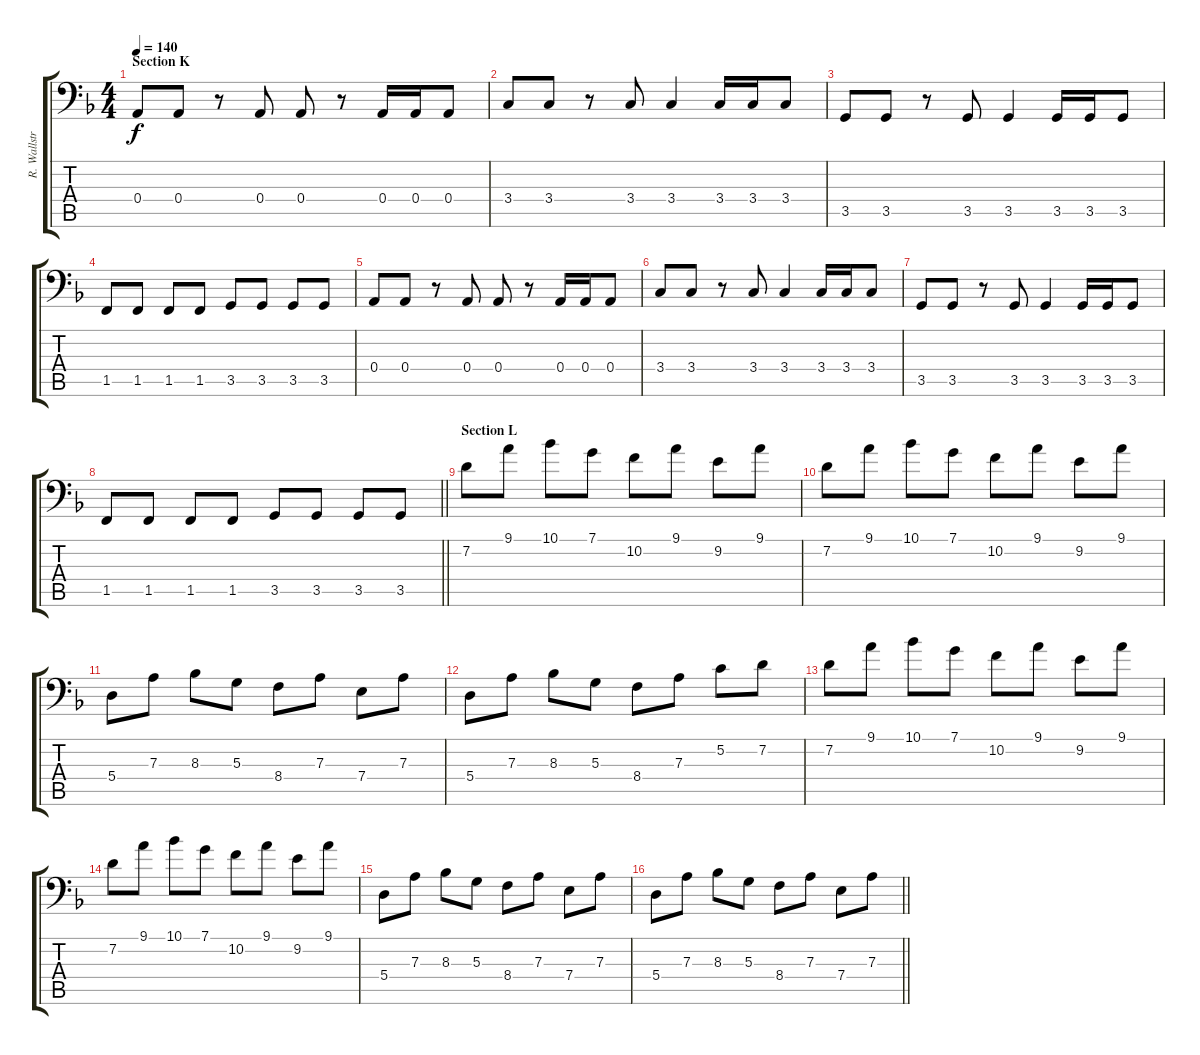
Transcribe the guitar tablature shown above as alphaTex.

\track ("R. Wallström (Bass)" "R. Wallstr") {instrument electricbassfinger}
\staff {score tabs}
\tuning (C3 G2 D2 A1 E1 B0) {hide}
\ts (4 4)
\section ("" "Section K")
\tempo 140
\clef f4
\ks dminor
0.4.8{dy f} 0.4.8 r.8 0.4.8 0.4.8 r.8 0.4.16 0.4.16 0.4.8 |
3.4.8 3.4.8 r.8 3.4.8 3.4.4 3.4.16 3.4.16 3.4.8 |
3.5.8 3.5.8 r.8 3.5.8 3.5.4 3.5.16 3.5.16 3.5.8 |
1.5.8 1.5.8 1.5.8 1.5.8 3.5.8 3.5.8 3.5.8 3.5.8 |
0.4.8 0.4.8 r.8 0.4.8 0.4.8 r.8 0.4.16 0.4.16 0.4.8 |
3.4.8 3.4.8 r.8 3.4.8 3.4.4 3.4.16 3.4.16 3.4.8 |
3.5.8 3.5.8 r.8 3.5.8 3.5.4 3.5.16 3.5.16 3.5.8 |
\barLineRight lightlight
1.5.8 1.5.8 1.5.8 1.5.8 3.5.8 3.5.8 3.5.8 3.5.8 |
\section ("" "Section L")
7.2.8 9.1.8 10.1.8 7.1.8 10.2.8 9.1.8 9.2.8 9.1.8 |
7.2.8 9.1.8 10.1.8 7.1.8 10.2.8 9.1.8 9.2.8 9.1.8 |
5.4.8 7.3.8 8.3.8 5.3.8 8.4.8 7.3.8 7.4.8 7.3.8 |
5.4.8 7.3.8 8.3.8 5.3.8 8.4.8 7.3.8 5.2.8 7.2.8 |
7.2.8 9.1.8 10.1.8 7.1.8 10.2.8 9.1.8 9.2.8 9.1.8 |
7.2.8 9.1.8 10.1.8 7.1.8 10.2.8 9.1.8 9.2.8 9.1.8 |
5.4.8 7.3.8 8.3.8 5.3.8 8.4.8 7.3.8 7.4.8 7.3.8 |
\barLineRight lightlight
5.4.8 7.3.8 8.3.8 5.3.8 8.4.8 7.3.8 7.4.8 7.3.8
